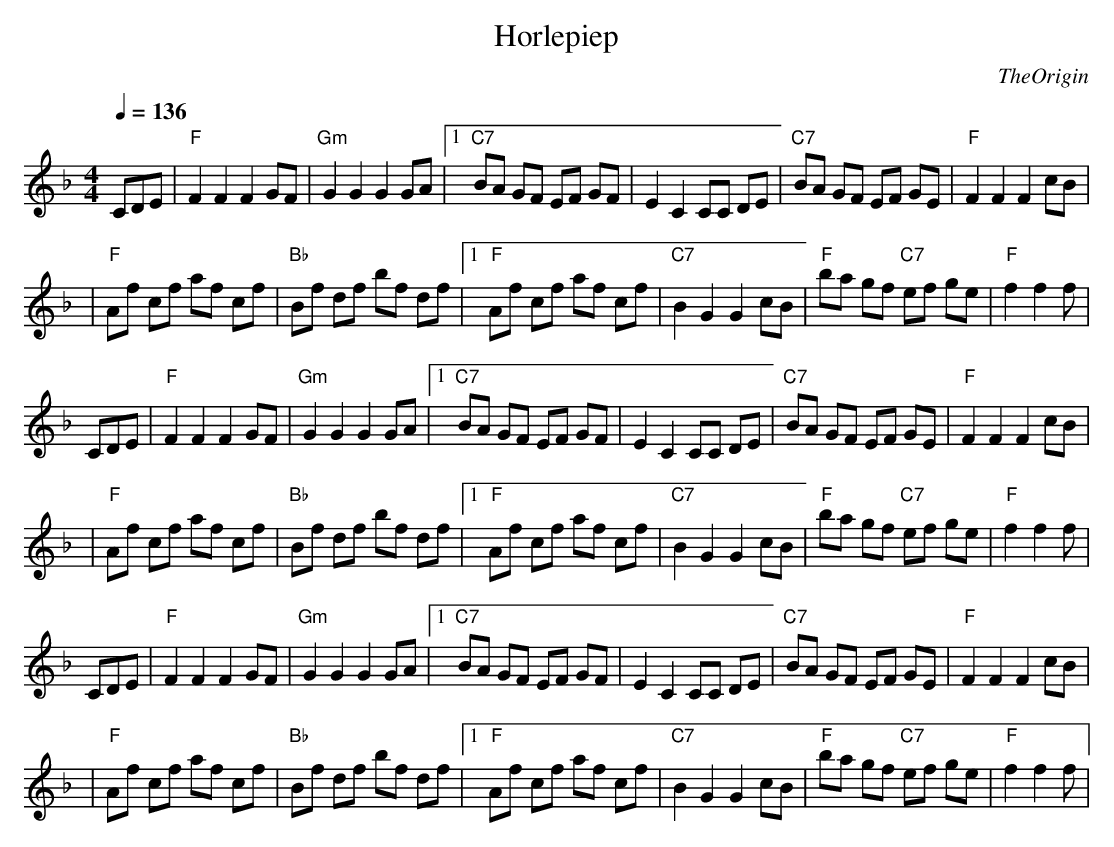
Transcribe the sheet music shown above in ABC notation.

X:1
T:Horlepiep
C:TheOrigin
M:4/4
L:1/8
Q:1/4=136
K:F
CDE|"F" F2 F2F2 GF|"Gm" G2G2G2GA|1 "C7" BA GF EF GF |E2C2 CC DE|"C7" BA GF EF GE|"F"F2F2F2cB|
|"F" Af cf af cf |"Bb" Bf df bf df|1 "F" Af cf af cf|"C7"B2 G2G2cB | "F"ba gf "C7"ef ge|"F"f2f2f|
CDE|"F" F2 F2F2 GF|"Gm" G2G2G2GA|1 "C7" BA GF EF GF |E2C2 CC DE|"C7" BA GF EF GE|"F"F2F2F2cB|
|"F" Af cf af cf |"Bb" Bf df bf df|1 "F" Af cf af cf|"C7"B2 G2G2cB | "F"ba gf "C7"ef ge|"F"f2f2f|
CDE|"F" F2 F2F2 GF|"Gm" G2G2G2GA|1 "C7" BA GF EF GF |E2C2 CC DE|"C7" BA GF EF GE|"F"F2F2F2cB|
|"F" Af cf af cf |"Bb" Bf df bf df|1 "F" Af cf af cf|"C7"B2 G2G2cB | "F"ba gf "C7"ef ge|"F"f2f2f|
